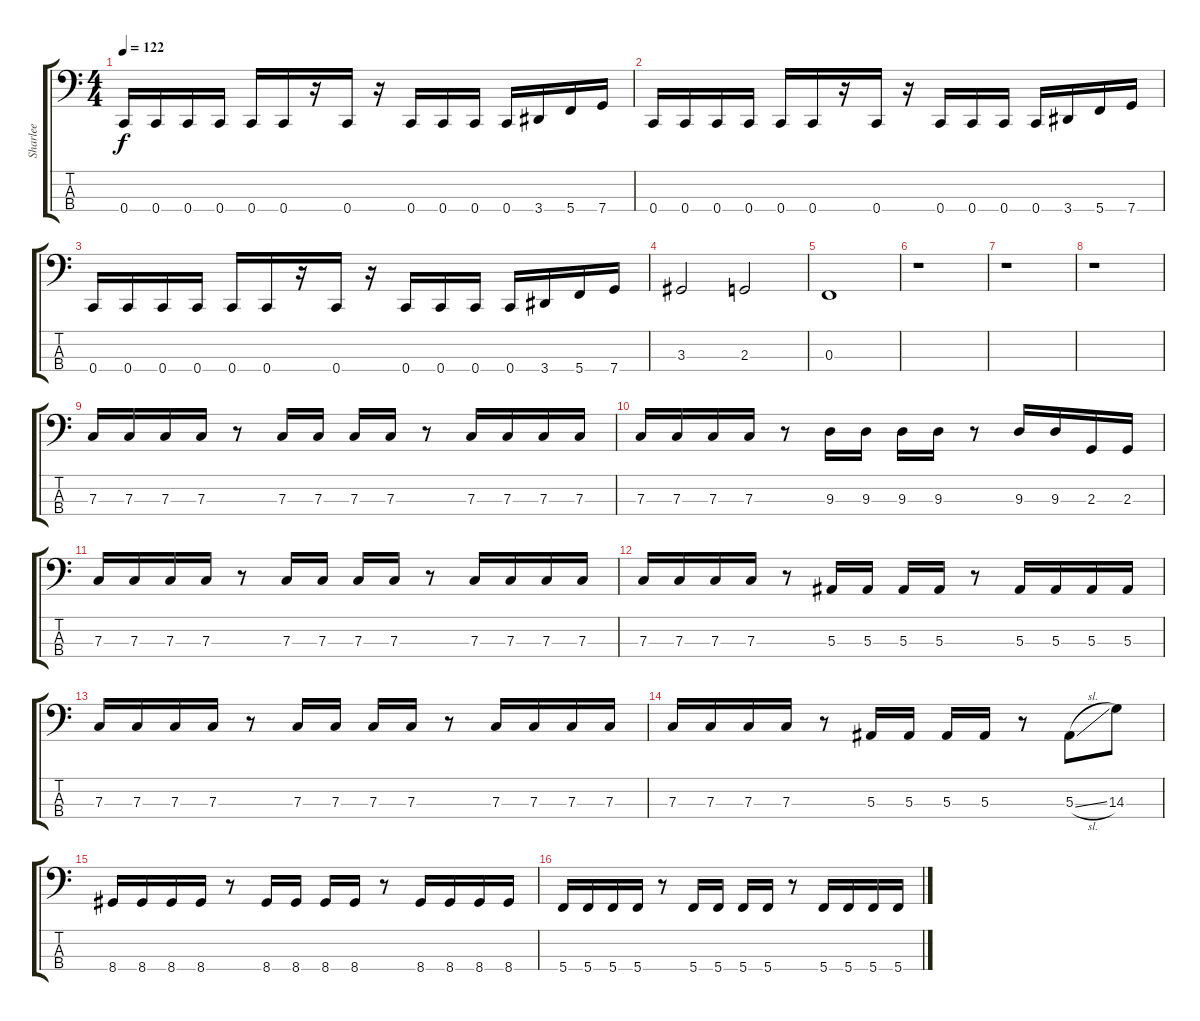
\track ("Sharlee" "Sharlee") {instrument electricbasspick}
\staff {score tabs}
\tuning (Eb2 Bb1 F1 C1) {hide}
\ts (4 4)
\tempo 122
\clef f4
\ks c
0.4.16{dy f} 0.4.16 0.4.16 0.4.16 0.4.16 0.4.16 r.16 0.4.16 r.16 0.4.16 0.4.16 0.4.16 0.4.16 3.4.16 5.4.16 7.4.16 |
0.4.16 0.4.16 0.4.16 0.4.16 0.4.16 0.4.16 r.16 0.4.16 r.16 0.4.16 0.4.16 0.4.16 0.4.16 3.4.16 5.4.16 7.4.16 |
0.4.16 0.4.16 0.4.16 0.4.16 0.4.16 0.4.16 r.16 0.4.16 r.16 0.4.16 0.4.16 0.4.16 0.4.16 3.4.16 5.4.16 7.4.16 |
3.3.2 2.3.2 |
0.3.1 |
r.1 |
r.1 |
r.1 |
7.3.16 7.3.16 7.3.16 7.3.16 r.8 7.3.16 7.3.16 7.3.16 7.3.16 r.8 7.3.16 7.3.16 7.3.16 7.3.16 |
7.3.16 7.3.16 7.3.16 7.3.16 r.8 9.3.16 9.3.16 9.3.16 9.3.16 r.8 9.3.16 9.3.16 2.3.16 2.3.16 |
7.3.16 7.3.16 7.3.16 7.3.16 r.8 7.3.16 7.3.16 7.3.16 7.3.16 r.8 7.3.16 7.3.16 7.3.16 7.3.16 |
7.3.16 7.3.16 7.3.16 7.3.16 r.8 5.3.16 5.3.16 5.3.16 5.3.16 r.8 5.3.16 5.3.16 5.3.16 5.3.16 |
7.3.16 7.3.16 7.3.16 7.3.16 r.8 7.3.16 7.3.16 7.3.16 7.3.16 r.8 7.3.16 7.3.16 7.3.16 7.3.16 |
7.3.16 7.3.16 7.3.16 7.3.16 r.8 5.3.16 5.3.16 5.3.16 5.3.16 r.8 5.3{sl}.8 14.3.8 |
8.4.16 8.4.16 8.4.16 8.4.16 r.8 8.4.16 8.4.16 8.4.16 8.4.16 r.8 8.4.16 8.4.16 8.4.16 8.4.16 |
5.4.16 5.4.16 5.4.16 5.4.16 r.8 5.4.16 5.4.16 5.4.16 5.4.16 r.8 5.4.16 5.4.16 5.4.16 5.4.16
